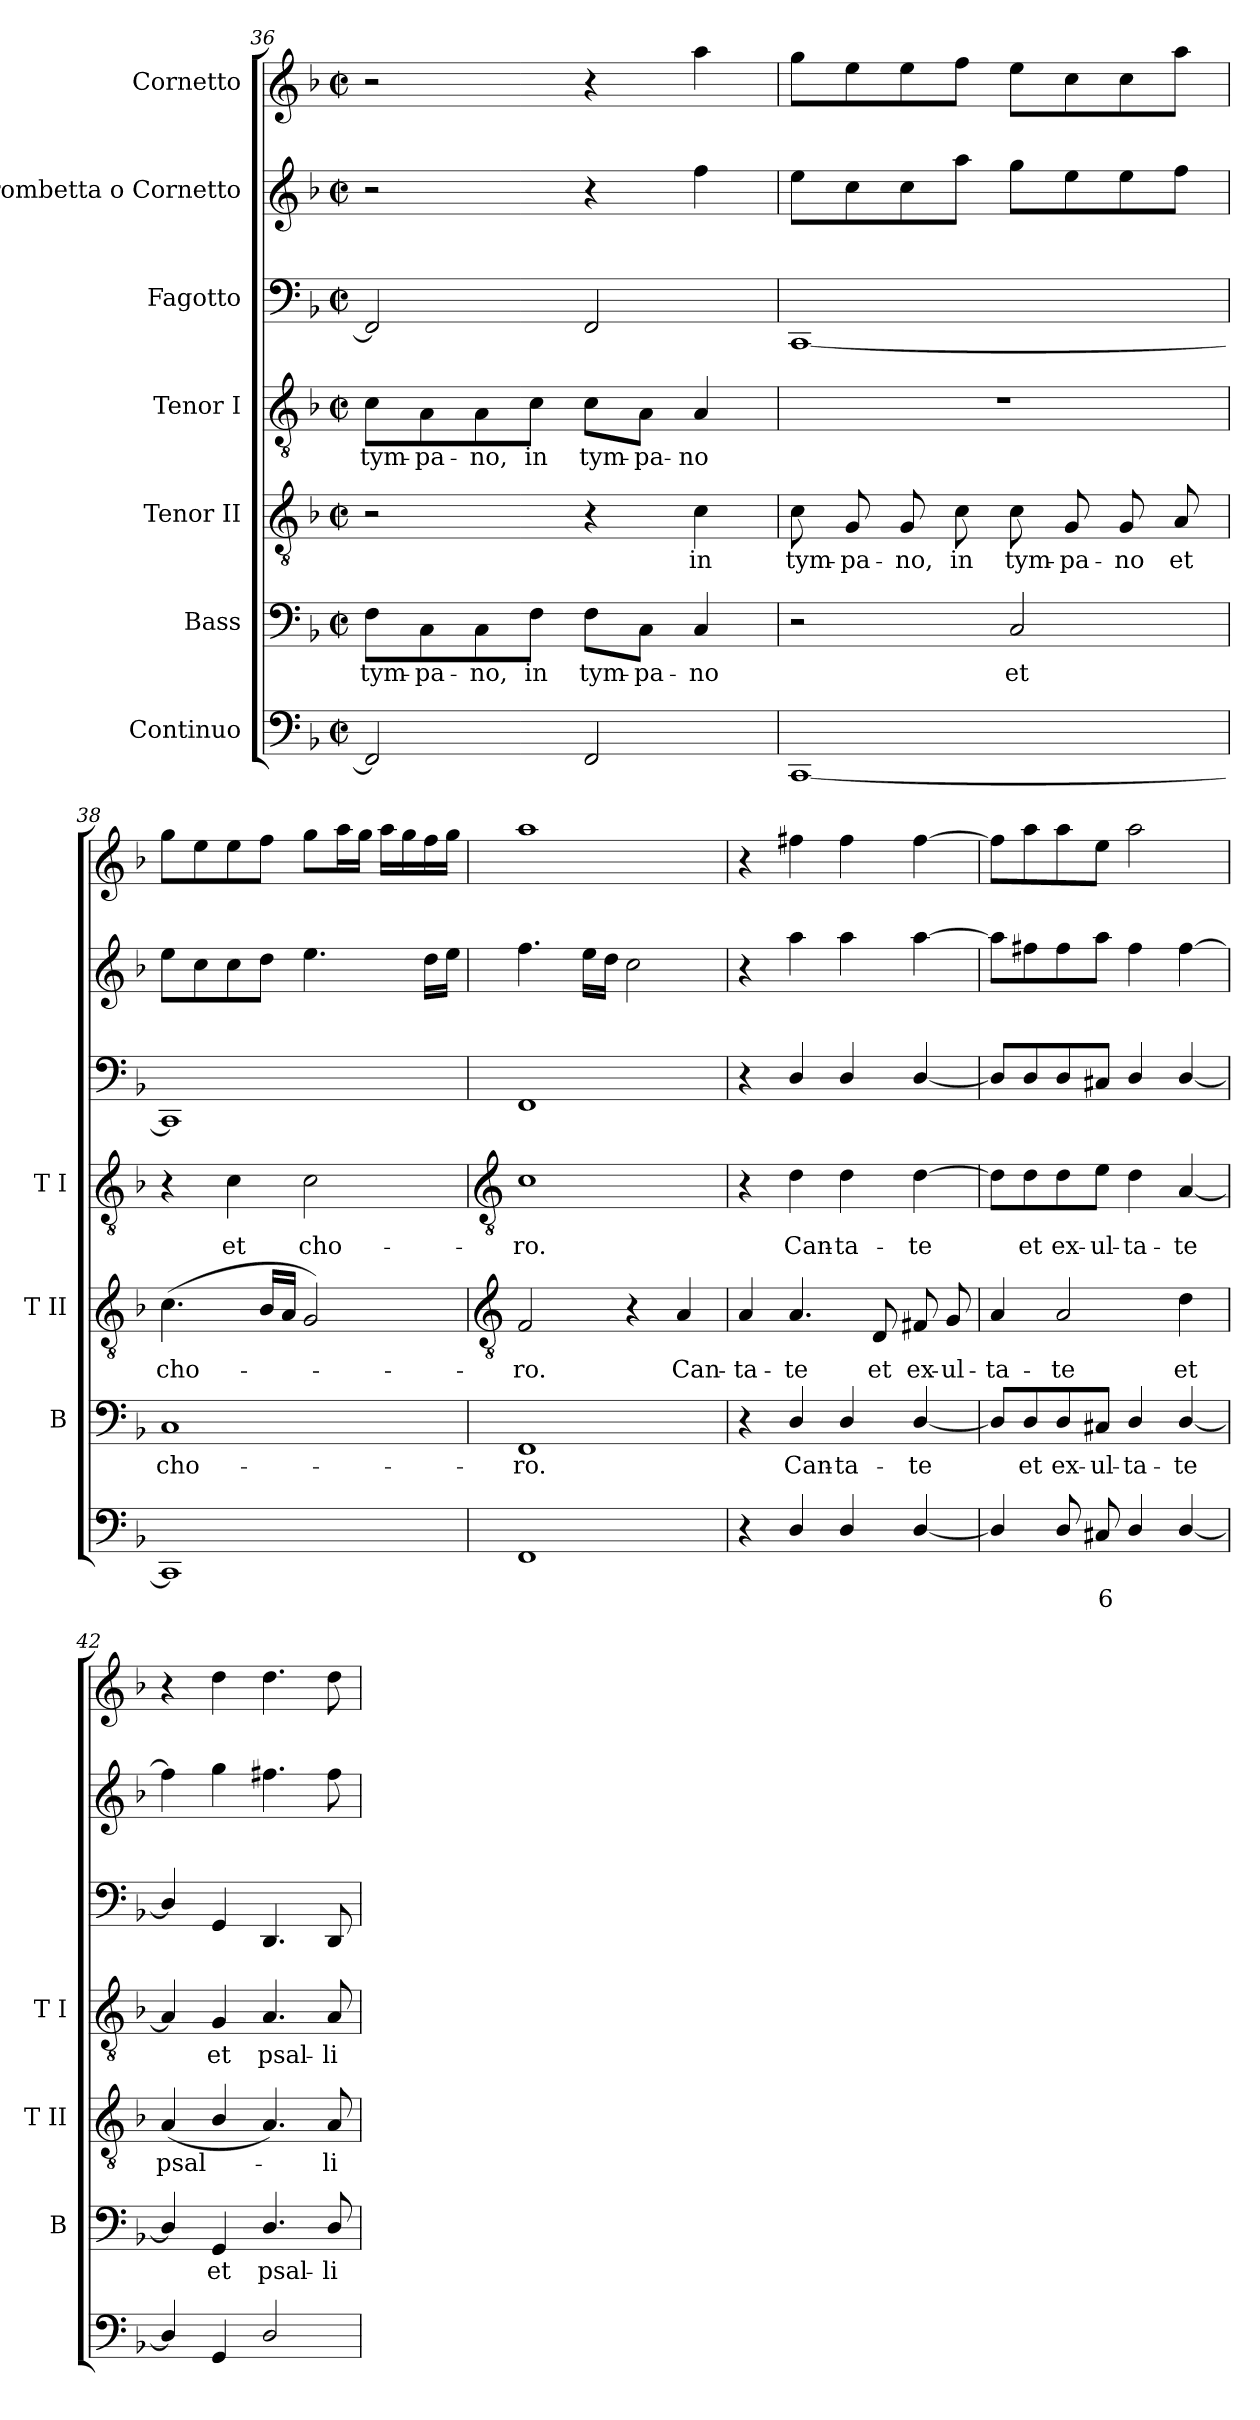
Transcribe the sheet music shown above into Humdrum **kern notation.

**kern	**text	**kern	**text	**kern	**text	**kern	**text	**kern	**kern	**kern
*part7	*part7	*part6	*part6	*part5	*part5	*part4	*part4	*part3	*part2	*part1
*staff7	*staff7	*staff6	*staff6	*staff5	*staff5	*staff4	*staff4	*staff3	*staff2	*staff1
*I"Continuo	*	*I"Bass	*	*I"Tenor II	*	*I"Tenor I	*	*I"Fagotto	*I"Trombetta o Cornetto	*I"Cornetto
*	*	*I'B	*	*I'T II	*	*I'T I	*	*	*	*
*clefF4	*	*clefF4	*	*clefGv2	*	*clefGv2	*	*clefF4	*clefG2	*clefG2
*k[b-]	*	*k[b-]	*	*k[b-]	*	*k[b-]	*	*k[b-]	*k[b-]	*k[b-]
*F:	*	*F:	*	*F:	*	*F:	*	*F:	*F:	*F:
*M2/2	*	*M2/2	*	*M2/2	*	*M2/2	*	*M2/2	*M2/2	*M2/2
*met(c|)	*	*met(c|)	*	*met(c|)	*	*met(c|)	*	*met(c|)	*met(c|)	*met(c|)
=36	=36	=36	=36	=36	=36	=36	=36	=36	=36	=36
!	!	!	!LO:LY:b	!	!	!	!LO:LY:b	!	!	!
2FF]	.	8F\L	tym-	2r	.	8c\L	tym-	2FF]	2r	2r
!	!	!	!LO:LY:b	!	!	!	!LO:LY:b	!	!	!
.	.	8C\	-pa-	.	.	8A\	-pa-	.	.	.
!	!	!	!LO:LY:b	!	!	!	!LO:LY:b	!	!	!
.	.	8C\	-no,	.	.	8A\	-no,	.	.	.
!	!	!	!LO:LY:b	!	!	!	!LO:LY:b	!	!	!
.	.	8F\J	in	.	.	8c\J	in	.	.	.
!	!	!	!LO:LY:b	!	!	!	!LO:LY:b	!	!	!
2FF	.	8F\L	tym-	4r	.	8c\L	tym-	2FF	4r	4r
!	!	!	!LO:LY:b	!	!	!	!LO:LY:b	!	!	!
.	.	8C\J	-pa-	.	.	8A\J	-pa-	.	.	.
!	!	!	!LO:LY:b	!	!LO:LY:b	!	!LO:LY:b	!	!	!
.	.	4C	-no	4c	in	4A	-no	.	4ff	4aa
=37	=37	=37	=37	=37	=37	=37	=37	=37	=37	=37
!	!	!	!	!	!LO:LY:b	!	!	!	!	!
[1CC	.	2r	.	8c	tym-	1r	.	[1CC	8eeL	8ggL
!	!	!	!	!	!LO:LY:b	!	!	!	!	!
.	.	.	.	8G	-pa-	.	.	.	8cc	8ee
!	!	!	!	!	!LO:LY:b	!	!	!	!	!
.	.	.	.	8G	-no,	.	.	.	8cc	8ee
!	!	!	!	!	!LO:LY:b	!	!	!	!	!
.	.	.	.	8c	in	.	.	.	8aaJ	8ffJ
!	!	!	!LO:LY:b	!	!LO:LY:b	!	!	!	!	!
.	.	2C	et	8c	tym-	.	.	.	8ggL	8eeL
!	!	!	!	!	!LO:LY:b	!	!	!	!	!
.	.	.	.	8G	-pa-	.	.	.	8ee	8cc
!	!	!	!	!	!LO:LY:b	!	!	!	!	!
.	.	.	.	8G	-no	.	.	.	8ee	8cc
!	!	!	!	!	!LO:LY:b	!	!	!	!	!
.	.	.	.	8A	et	.	.	.	8ffJ	8aaJ
=38	=38	=38	=38	=38	=38	=38	=38	=38	=38	=38
!	!	!	!LO:LY:b	!	!LO:LY:b	!	!	!	!	!
1CC]	.	1C	cho-	(<4.c	cho-	4r	.	1CC]	8eeL	8ggL
.	.	.	.	.	.	.	.	.	8cc	8ee
!	!	!	!	!	!	!	!LO:LY:b	!	!	!
.	.	.	.	.	.	4c	et	.	8cc	8ee
.	.	.	.	16B-LL	.	.	.	.	8ddJ	8ffJ
.	.	.	.	16AJJ	.	.	.	.	.	.
!	!	!	!	!	!	!	!LO:LY:b	!	!	!
.	.	.	.	2G)	.	2c	cho-	.	4.ee	8ggL
.	.	.	.	.	.	.	.	.	.	16aaL
.	.	.	.	.	.	.	.	.	.	16ggJJ
.	.	.	.	.	.	.	.	.	.	16aaLL
.	.	.	.	.	.	.	.	.	.	16gg
.	.	.	.	.	.	.	.	.	16ddLL	16ff
.	.	.	.	.	.	.	.	.	16eeJJ	16ggJJ
!!LO:LB:g=z
=39	=39	=39	=39	=39	=39	=39	=39	=39	=39	=39
*	*	*	*	*clefGv2	*	*clefGv2	*	*	*	*
!	!	!	!LO:LY:b	!	!LO:LY:b	!	!LO:LY:b	!	!	!
1FF	.	1FF	-ro.	2F	ro.	1c	-ro.	1FF	4.ff	1aa
.	.	.	.	.	.	.	.	.	16eeLL	.
.	.	.	.	.	.	.	.	.	16ddJJ	.
.	.	.	.	4r	.	.	.	.	2cc	.
!	!	!	!	!	!LO:LY:b	!	!	!	!	!
.	.	.	.	4A	Can-	.	.	.	.	.
=40	=40	=40	=40	=40	=40	=40	=40	=40	=40	=40
!	!	!	!	!	!LO:LY:b	!	!	!	!	!
4r	.	4r	.	4A	-ta-	4r	.	4r	4r	4r
!	!	!	!LO:LY:b	!	!LO:LY:b	!	!LO:LY:b	!	!	!
4D/	.	4D/	Can-	4.A	-te	4d	Can-	4D/	4aa	4ff#X
!	!	!	!LO:LY:b	!	!	!	!LO:LY:b	!	!	!
4D/	.	4D/	-ta-	.	.	4d	-ta-	4D/	4aa	4ff#
!	!	!	!	!	!LO:LY:b	!	!	!	!	!
.	.	.	.	8D	et	.	.	.	.	.
!	!	!	!LO:LY:b	!	!LO:LY:b	!	!LO:LY:b	!	!	!
[4D/	.	[4D/	-te	8F#X	ex-	[4d	-te	[4D/	[4aa	[4ff#
!	!	!	!	!	!LO:LY:b	!	!	!	!	!
.	.	.	.	8G	-ul-	.	.	.	.	.
=41	=41	=41	=41	=41	=41	=41	=41	=41	=41	=41
!	!	!	!	!	!LO:LY:b	!	!	!	!	!
4D/]	.	8D/L]	.	4A	-ta-	8d\L]	.	8DL]	8aaL]	8ff#L]
!	!	!	!LO:LY:b	!	!	!	!LO:LY:b	!	!	!
.	.	8D/	et	.	.	8d\	et	8D	8ff#X	8aa
!	!	!	!LO:LY:b	!	!LO:LY:b	!	!LO:LY:b	!	!	!
8D/	.	8D/	ex-	2A	-te	8d\	ex-	8D	8ff#	8aa
!	!LO:LY:b	!	!LO:LY:b	!	!	!	!LO:LY:b	!	!	!
8C#XL	6	8C#X/J	-ul-	.	.	8e\J	-ul-	8C#XJ	8aaJ	8eeJ
!	!	!	!LO:LY:b	!	!	!	!LO:LY:b	!	!	!
4D/	.	4D/	-ta-	.	.	4d	-ta-	4D/	4ff#	2aa
!	!	!	!LO:LY:b	!	!LO:LY:b	!	!LO:LY:b	!	!	!
[4D/	.	[4D/	-te	4d	et	[4A	-te	[4D/	[4ff#	.
=42	=42	=42	=42	=42	=42	=42	=42	=42	=42	=42
!	!	!	!	!	!LO:LY:b	!	!	!	!	!
4D/]	.	4D/]	.	(<4A	psal-	4A]	.	4D/]	4ff#]	4r
!	!	!	!LO:LY:b	!	!	!	!LO:LY:b	!	!	!
4GG	.	4GG	et	4B-/	.	4G	et	4GG	4gg	4dd
!	!	!	!LO:LY:b	!	!	!	!LO:LY:b	!	!	!
2D/	.	4.D/	psal-	4.A)	.	4.A	psal-	4.DD	4.ff#	4.dd
!	!	!	!LO:LY:b	!	!LO:LY:b	!	!LO:LY:b	!	!	!
.	.	8D/	-li-	8A	li-	8A	-li-	8DD	8ff#	8dd
=	=	=	=	=	=	=	=	=	=	=
*-	*-	*-	*-	*-	*-	*-	*-	*-	*-	*-
